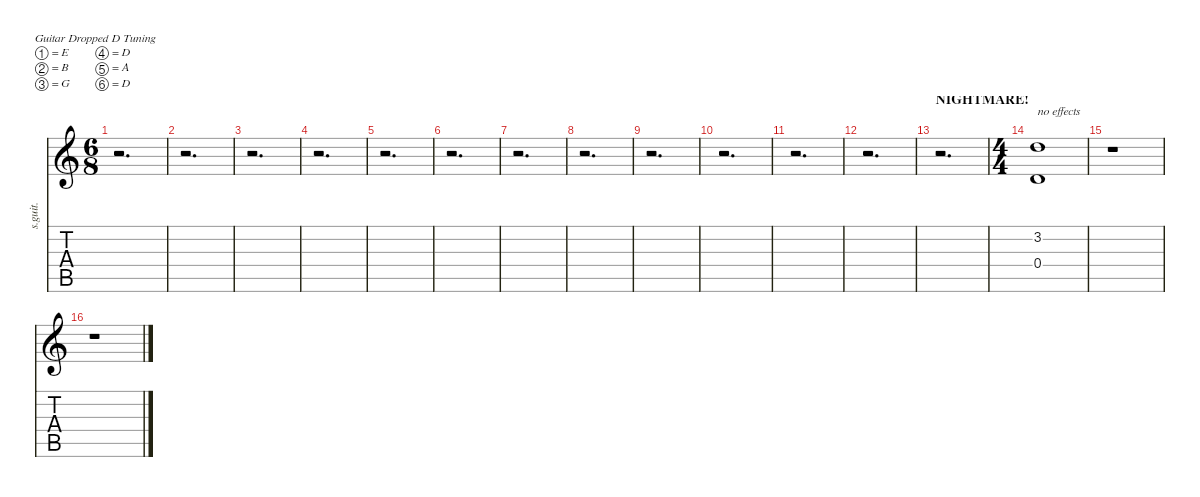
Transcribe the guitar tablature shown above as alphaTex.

\defaultSystemsLayout 4
\hideDynamics
\bracketExtendMode nobrackets
\track ("Vibraphone" "s.guit.") {instrument vibraphone}
\staff {score tabs}
\tuning (E4 B3 G3 D3 A2 D2)
\displaytranspose 12
\ts (6 8)
\tempo (130 hide)
\clef g2
\ks c
r.2{d dy f} |
r.2{d} |
r.2{d} |
r.2{d} |
r.2{d} |
r.2{d} |
r.2{d} |
r.2{d} |
r.2{d} |
r.2{d} |
r.2{d} |
r.2{d} |
\section ("" "NIGHTMARE!")
r.2{d} |
\ts (4 4)
\beaming (8 2 2 2 2)
(3.2 0.4).1{txt "no effects" lyrics (0 "") lyrics (1 "") lyrics (2 "") lyrics (3 "") lyrics (4 "")} |
r.1 |
r.1
